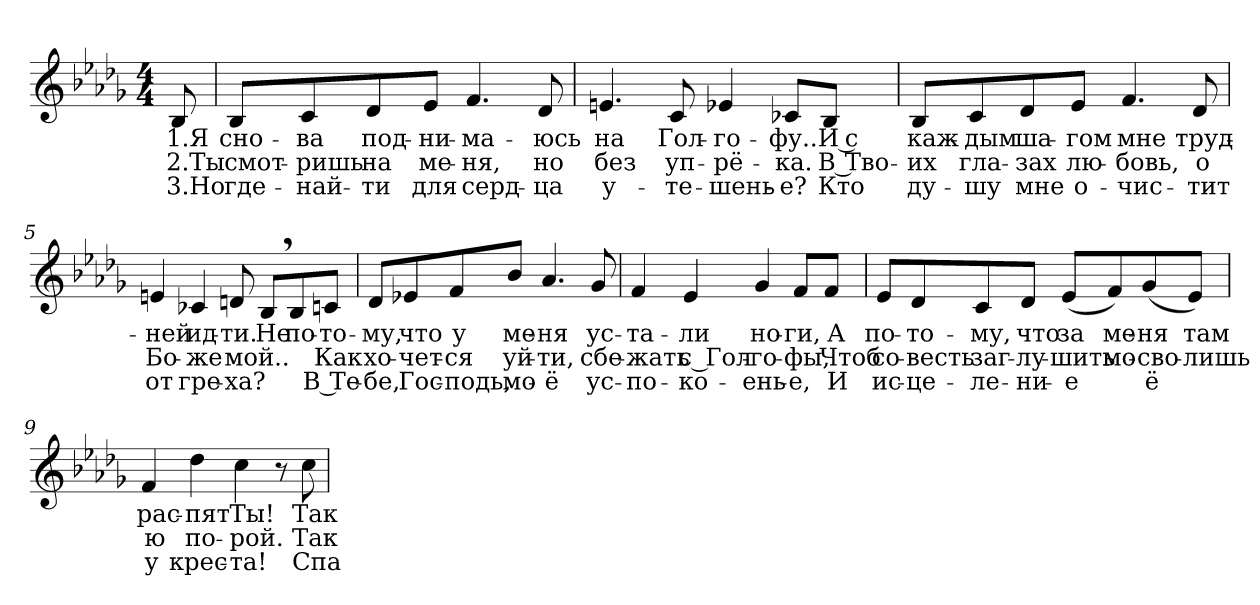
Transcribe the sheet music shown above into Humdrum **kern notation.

**kern	**text	**text	**text
*part1	*part1	*part1	*part1
*staff1	*staff1	*staff1	*staff1
!!LO:PB:g=z
*clefG2	*	*	*
*k[b-e-a-d-g-]	*	*	*
*b-:	*	*	*
*M4/4	*	*	*
*MM90	*	*	*
=1	=1	=1	=1
!	!LO:LY:b:color=#000000	!LO:LY:b:color=#000000	!LO:LY:b:color=#000000
8B-i/	1.Я	2.Ты	3.Но
=2	=2	=2	=2
!	!LO:LY:b:color=#000000	!LO:LY:b:color=#000000	!LO:LY:b:color=#000000
8B-i/L	сно-	смот-	где-
!	!LO:LY:b:color=#000000	!LO:LY:b:color=#000000	!LO:LY:b:color=#000000
8ci/	-ва	-ришь	-най-
!	!LO:LY:b:color=#000000	!LO:LY:b:color=#000000	!LO:LY:b:color=#000000
8d-i/	под-	на	-ти
!	!LO:LY:b:color=#000000	!LO:LY:b:color=#000000	!LO:LY:b:color=#000000
8e-i/J	-ни-	ме-	для
!	!LO:LY:b:color=#000000	!LO:LY:b:color=#000000	!LO:LY:b:color=#000000
4.fi/	-ма-	-ня,	серд-
!	!LO:LY:b:color=#000000	!LO:LY:b:color=#000000	!LO:LY:b:color=#000000
8d-i/	-юсь	но	-ца
=3	=3	=3	=3
!	!LO:LY:b:color=#000000	!LO:LY:b:color=#000000	!LO:LY:b:color=#000000
4.eni/	на	без	у-
!	!LO:LY:b:color=#000000	!LO:LY:b:color=#000000	!LO:LY:b:color=#000000
8ci/	Гол-	уп-	-те-
!	!LO:LY:b:color=#000000	!LO:LY:b:color=#000000	!LO:LY:b:color=#000000
4e-Xi/	-го-	-рё-	-шень-
!	!LO:LY:b:color=#000000	!LO:LY:b:color=#000000	!LO:LY:b:color=#000000
8c-Xi/L	-фу..	-ка.	-е?
!	!LO:LY:b:color=#000000	!LO:LY:b:color=#000000	!LO:LY:b:color=#000000
8B-i/J	И с	В Тво-	Кто
=4	=4	=4	=4
!	!LO:LY:b:color=#000000	!LO:LY:b:color=#000000	!LO:LY:b:color=#000000
8B-i/L	каж-	-их	ду-
!	!LO:LY:b:color=#000000	!LO:LY:b:color=#000000	!LO:LY:b:color=#000000
8ci/	-дым	гла-	-шу
!	!LO:LY:b:color=#000000	!LO:LY:b:color=#000000	!LO:LY:b:color=#000000
8d-i/	ша-	-зах	мне
!	!LO:LY:b:color=#000000	!LO:LY:b:color=#000000	!LO:LY:b:color=#000000
8e-i/J	-гом	лю-	о-
!	!LO:LY:b:color=#000000	!LO:LY:b:color=#000000	!LO:LY:b:color=#000000
4.fi/	мне	-бовь,	-чис-
!	!LO:LY:b:color=#000000	!LO:LY:b:color=#000000	!LO:LY:b:color=#000000
8d-i/	труд-	о	-тит
!!LO:LB:g=z
=5	=5	=5	=5
!	!LO:LY:b:color=#000000	!LO:LY:b:color=#000000	!LO:LY:b:color=#000000
4eni/	-ней	Бо-	от
!	!LO:LY:b:color=#000000	!LO:LY:b:color=#000000	!LO:LY:b:color=#000000
4c-Xi/	ид-	-же	гре-
!	!LO:LY:b:color=#000000	!LO:LY:b:color=#000000	!LO:LY:b:color=#000000
8dni/	-ти.	мой..	-ха?
!	!LO:LY:b:color=#000000	!	!
8B-,i/L	Не	.	.
!	!LO:LY:b:color=#000000	!	!
8B-i/	по-	.	.
!	!LO:LY:b:color=#000000	!LO:LY:b:color=#000000	!LO:LY:b:color=#000000
8cni/J	-то-	Как	В Те-
=6	=6	=6	=6
!	!LO:LY:b:color=#000000	!LO:LY:b:color=#000000	!LO:LY:b:color=#000000
8d-i/L	-му,	хо-	-бе,
!	!LO:LY:b:color=#000000	!LO:LY:b:color=#000000	!LO:LY:b:color=#000000
8e-Xi/	что	-чет-	Гос-
!	!LO:LY:b:color=#000000	!LO:LY:b:color=#000000	!LO:LY:b:color=#000000
8fi/	у	-ся	-подь,
!	!LO:LY:b:color=#000000	!LO:LY:b:color=#000000	!LO:LY:b:color=#000000
8b-i/J	ме-	уй-	мо-
!	!LO:LY:b:color=#000000	!LO:LY:b:color=#000000	!LO:LY:b:color=#000000
4.a-i/	-ня	-ти,	-ё
!	!LO:LY:b:color=#000000	!LO:LY:b:color=#000000	!LO:LY:b:color=#000000
8g-i/	ус-	сбе-	ус-
=7	=7	=7	=7
!	!LO:LY:b:color=#000000	!LO:LY:b:color=#000000	!LO:LY:b:color=#000000
4fi/	-та-	-жать	-по-
!	!LO:LY:b:color=#000000	!LO:LY:b:color=#000000	!LO:LY:b:color=#000000
4e-i/	-ли	с Гол-	-ко-
!	!LO:LY:b:color=#000000	!LO:LY:b:color=#000000	!LO:LY:b:color=#000000
4g-i/	но-	-го-	-ень-
!	!LO:LY:b:color=#000000	!LO:LY:b:color=#000000	!LO:LY:b:color=#000000
8fi/L	-ги,	-фы,	-е,
!	!LO:LY:b:color=#000000	!LO:LY:b:color=#000000	!LO:LY:b:color=#000000
8fi/J	А	Чтоб	И
!!LO:LB:g=z
=8	=8	=8	=8
!	!LO:LY:b:color=#000000	!LO:LY:b:color=#000000	!LO:LY:b:color=#000000
8e-i/L	по-	со-	ис-
!	!LO:LY:b:color=#000000	!LO:LY:b:color=#000000	!LO:LY:b:color=#000000
8d-i/	-то-	-весть	-це-
!	!LO:LY:b:color=#000000	!LO:LY:b:color=#000000	!LO:LY:b:color=#000000
8ci/	-му,	заг-	-ле-
!	!LO:LY:b:color=#000000	!LO:LY:b:color=#000000	!LO:LY:b:color=#000000
8d-i/J	что	-лу-	-ни-
!	!LO:LY:b:color=#000000	!LO:LY:b:color=#000000	!LO:LY:b:color=#000000
(8e-i/L	за	-шить	-е
!	!LO:LY:b:color=#000000	!LO:LY:b:color=#000000	!
8fi/)	ме-	мо-	.
!	!LO:LY:b:color=#000000	!LO:LY:b:color=#000000	!LO:LY:b:color=#000000
(8g-i/	-ня	сво-	-ё
!	!LO:LY:b:color=#000000	!LO:LY:b:color=#000000	!
8e-i/J)	там	лишь	.
=9	=9	=9	=9
!	!LO:LY:b:color=#000000	!LO:LY:b:color=#000000	!LO:LY:b:color=#000000
4fi/	рас-	-ю	у
!	!LO:LY:b:color=#000000	!LO:LY:b:color=#000000	!LO:LY:b:color=#000000
4dd-i\	-пят	по-	крес-
!	!LO:LY:b:color=#000000	!LO:LY:b:color=#000000	!LO:LY:b:color=#000000
4cci\	Ты!	-рой.	-та!
8r	.	.	.
!	!LO:LY:b:color=#000000	!LO:LY:b:color=#000000	!LO:LY:b:color=#000000
8cci\	Так	Так	Спа-
=	=	=	=
*-	*-	*-	*-
